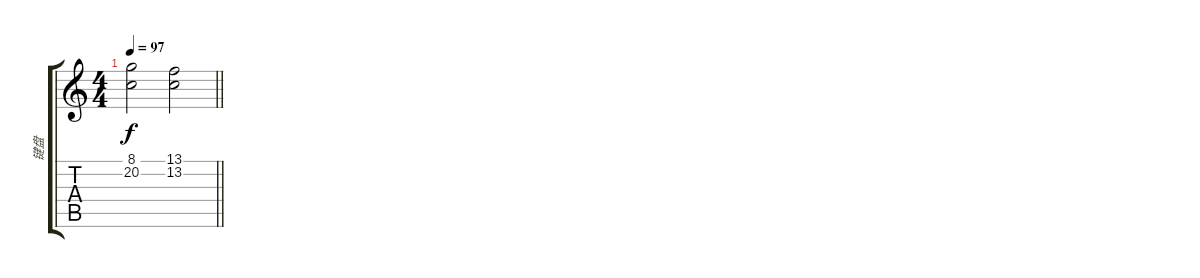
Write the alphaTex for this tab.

\track ("键盘" "键盘") {instrument stringensemble2}
\staff {score tabs}
\tuning (E4 B3 G3 D3 A2 E2) {hide}
\ts (4 4)
\tempo 97
\clef g2
\barLineRight lightlight
\ks c
(8.1 20.2).2{dy f} (13.1 13.2).2
